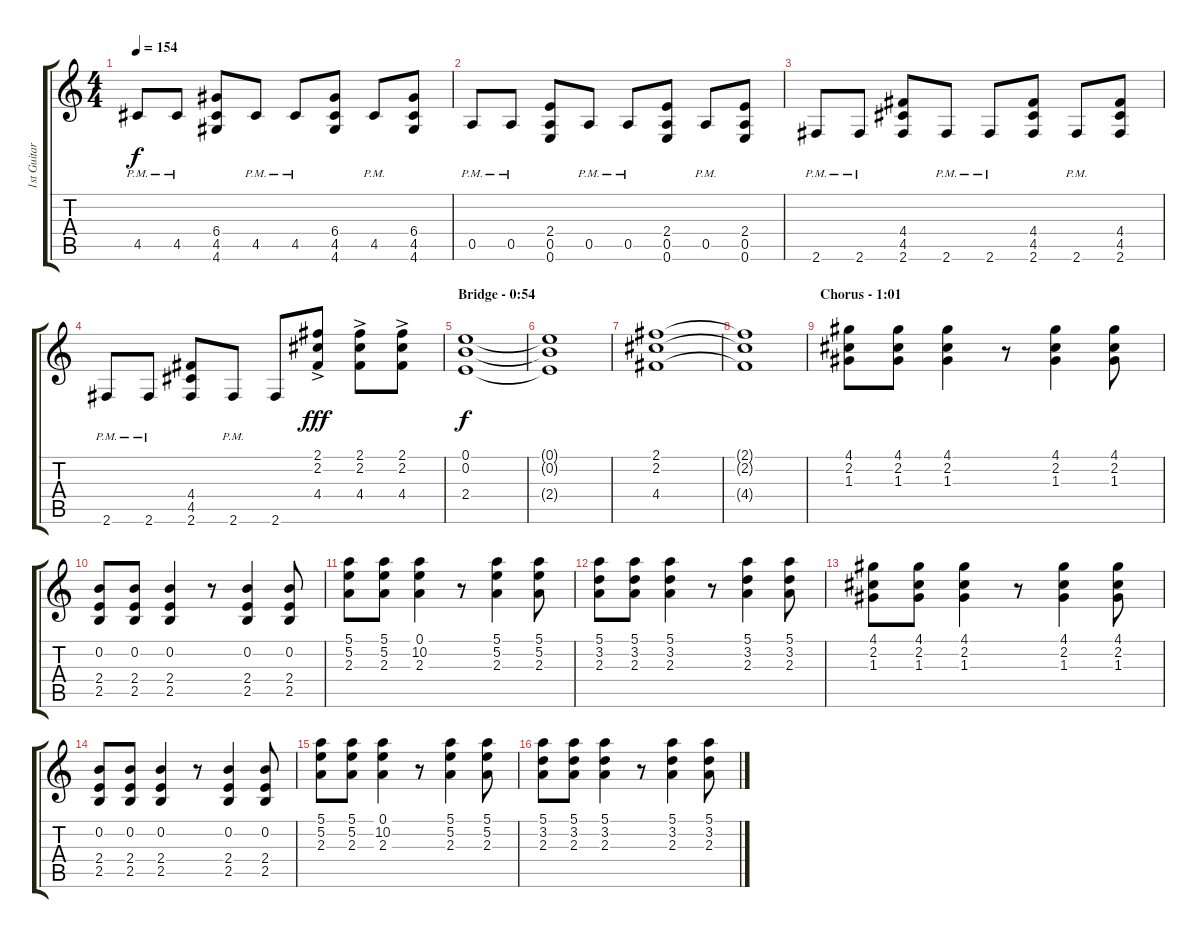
\track ("1st Guitar" "1st Guitar") {instrument overdrivenguitar}
\staff {score tabs}
\tuning (E4 B3 G3 D3 A2 E2) {hide}
\ts (4 4)
\tempo 154
\clef g2
\ks c
4.5{pm}.8{dy f} 4.5{pm}.8 (6.4 4.5 4.6).8 4.5{pm}.8 4.5{pm}.8 (6.4 4.5 4.6).8 4.5{pm}.8 (6.4 4.5 4.6).8 |
0.5{pm}.8 0.5{pm}.8 (2.4 0.5 0.6).8 0.5{pm}.8 0.5{pm}.8 (2.4 0.5 0.6).8 0.5{pm}.8 (2.4 0.5 0.6).8 |
2.6{pm}.8 2.6{pm}.8 (4.4 4.5 2.6).8 2.6{pm}.8 2.6{pm}.8 (4.4 4.5 2.6).8 2.6{pm}.8 (4.4 4.5 2.6).8 |
2.6{pm}.8 2.6{pm}.8 (4.4 4.5 2.6).8 2.6{pm}.8 2.6.8 (2.1{ac} 2.2 4.4).8{dy fff} (2.1{ac} 2.2 4.4).8 (2.1{ac} 2.2 4.4).8 |
\section ("" "Bridge - 0:54")
(0.1 0.2 2.4).1{dy f} |
(0.1{t} 0.2{t} 2.4{t}).1 |
(2.1 2.2 4.4).1 |
(2.1{t} 2.2{t} 4.4{t}).1 |
\section ("" "Chorus - 1:01")
(4.1 2.2 1.3).8 (4.1 2.2 1.3).8 (4.1 2.2 1.3).4 r.8 (4.1 2.2 1.3).4 (4.1 2.2 1.3).8 |
(0.2 2.4 2.5).8 (0.2 2.4 2.5).8 (0.2 2.4 2.5).4 r.8 (0.2 2.4 2.5).4 (0.2 2.4 2.5).8 |
(5.1 5.2 2.3).8 (5.1 5.2 2.3).8 (0.1 10.2 2.3).4 r.8 (5.1 5.2 2.3).4 (5.1 5.2 2.3).8 |
(5.1 3.2 2.3).8 (5.1 3.2 2.3).8 (5.1 3.2 2.3).4 r.8 (5.1 3.2 2.3).4 (5.1 3.2 2.3).8 |
(4.1 2.2 1.3).8 (4.1 2.2 1.3).8 (4.1 2.2 1.3).4 r.8 (4.1 2.2 1.3).4 (4.1 2.2 1.3).8 |
(0.2 2.4 2.5).8 (0.2 2.4 2.5).8 (0.2 2.4 2.5).4 r.8 (0.2 2.4 2.5).4 (0.2 2.4 2.5).8 |
(5.1 5.2 2.3).8 (5.1 5.2 2.3).8 (0.1 10.2 2.3).4 r.8 (5.1 5.2 2.3).4 (5.1 5.2 2.3).8 |
(5.1 3.2 2.3).8 (5.1 3.2 2.3).8 (5.1 3.2 2.3).4 r.8 (5.1 3.2 2.3).4 (5.1 3.2 2.3).8
